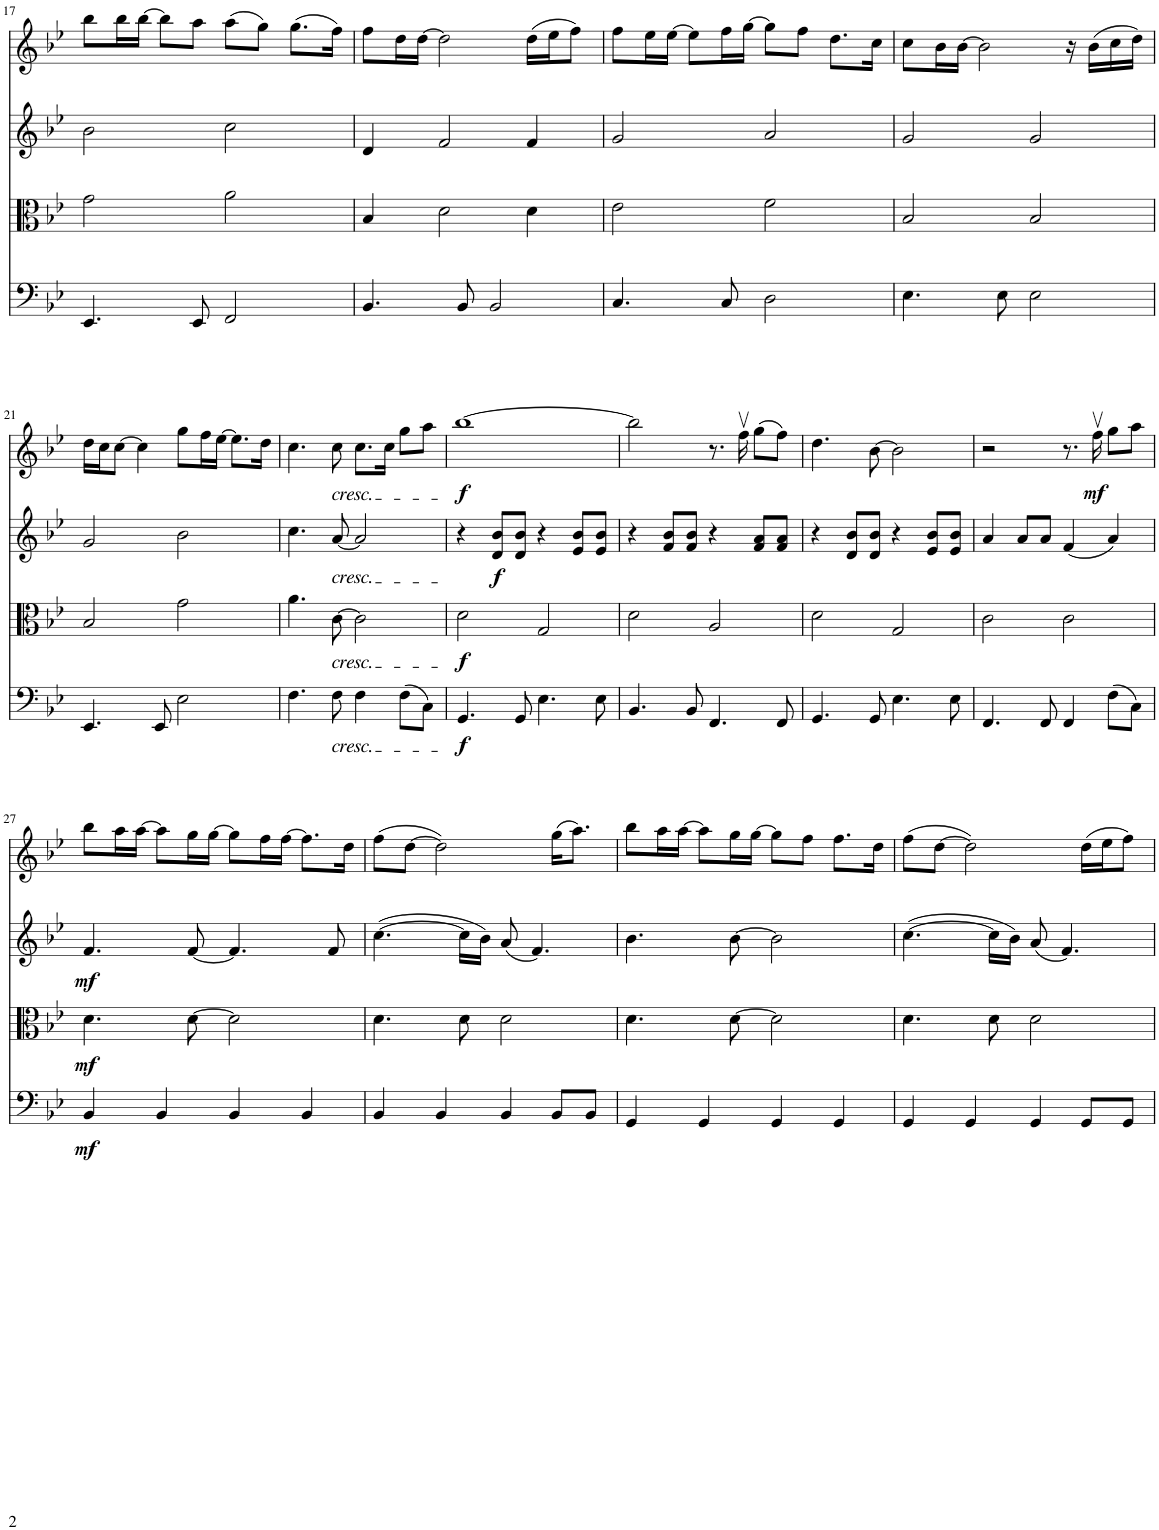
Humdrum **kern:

**kern	**dynam	**kern	**dynam	**kern	**dynam	**kern	**dynam
*part4	*part4	*part3	*part3	*part2	*part2	*part1	*part1
*staff4	*staff4	*staff3	*staff3	*staff2	*staff2	*staff1	*staff1
*I"Cello	*	*I"Viola	*	*I"Violin II	*	*I"Violin l	*
*	*	*I'V	*	*I'V	*	*I'V	*
!!LO:PB:g=z
*clefF4	*	*clefC3	*	*clefG2	*	*clefG2	*
*k[b-e-]	*	*k[b-e-]	*	*k[b-e-]	*	*k[b-e-]	*
*M4/4	*	*M4/4	*	*M4/4	*	*M4/4	*
=17	=17	=17	=17	=17	=17	=17	=17
4.EE-/	.	2g\	.	2b-\	.	8bb-\L	.
.	.	.	.	.	.	16bb-\L	.
.	.	.	.	.	.	[>16bb-\JJ	.
.	.	.	.	.	.	8bb-\L]	.
8EE-/	.	.	.	.	.	8aa\J	.
2FF/	.	2a\	.	2cc\	.	(>8aa\L	.
.	.	.	.	.	.	8gg\J)	.
.	.	.	.	.	.	(>8.gg\L	.
.	.	.	.	.	.	16ff\Jk)	.
=18	=18	=18	=18	=18	=18	=18	=18
4.BB-/	.	4B-/	.	4d/	.	8ff\L	.
.	.	.	.	.	.	16dd\L	.
.	.	.	.	.	.	[>16dd\JJ	.
.	.	2d\	.	2f/	.	2dd\]	.
8BB-/	.	.	.	.	.	.	.
2BB-/	.	.	.	.	.	.	.
.	.	4d\	.	4f/	.	(>16dd\LL	.
.	.	.	.	.	.	16ee-\J	.
.	.	.	.	.	.	8ff\J)	.
=19	=19	=19	=19	=19	=19	=19	=19
4.C/	.	2e-\	.	2g/	.	8ff\L	.
.	.	.	.	.	.	16ee-\L	.
.	.	.	.	.	.	[>16ee-\JJ	.
.	.	.	.	.	.	8ee-\L]	.
8C/	.	.	.	.	.	16ff\L	.
.	.	.	.	.	.	[>16gg\JJ	.
2D\	.	2f\	.	2a/	.	8gg\L]	.
.	.	.	.	.	.	8ff\J	.
.	.	.	.	.	.	8.dd\L	.
.	.	.	.	.	.	16cc\Jk	.
=20	=20	=20	=20	=20	=20	=20	=20
4.E-\	.	2B-/	.	2g/	.	8cc\L	.
.	.	.	.	.	.	16b-\L	.
.	.	.	.	.	.	[>16b-\JJ	.
.	.	.	.	.	.	2b-\]	.
8E-\	.	.	.	.	.	.	.
2E-\	.	2B-/	.	2g/	.	.	.
.	.	.	.	.	.	16r	.
.	.	.	.	.	.	(>16b-\LL	.
.	.	.	.	.	.	16cc\	.
.	.	.	.	.	.	16dd\JJ)	.
!!LO:LB:g=z
=21	=21	=21	=21	=21	=21	=21	=21
4.EE-/	.	2B-/	.	2g/	.	16dd\LL	.
.	.	.	.	.	.	16cc\J	.
.	.	.	.	.	.	[>8cc\J	.
.	.	.	.	.	.	4cc\]	.
8EE-/	.	.	.	.	.	.	.
2E-\	.	2g\	.	2b-\	.	8gg\L	.
.	.	.	.	.	.	16ff\L	.
.	.	.	.	.	.	[>16ee-\JJ	.
.	.	.	.	.	.	8.ee-\L]	.
.	.	.	.	.	.	16dd\Jk	.
=22	=22	=22	=22	=22	=22	=22	=22
4.F\	.	4.a\	.	4.cc\	.	4.cc\	.
!	!	!	!	!	!	!LO:TX:b:i:t=cresc.	!
!	!	!	!	!LO:TX:b:i:t=cresc.	!	!	!
!	!	!LO:TX:b:i:t=cresc.	!	!	!	!	!
!LO:TX:b:i:t=cresc.	!	!	!	!	!	!	!
8F\	.	[>8c\	.	[<8a/	.	8cc\	.
4F\	.	2c\]	.	2a/]	.	8.cc\L	.
.	.	.	.	.	.	16cc\Jk	.
(>8F\L	.	.	.	.	.	8gg\L	.
8C\J)	.	.	.	.	.	8aa\J	.
=23	=23	=23	=23	=23	=23	=23	=23
!	!LO:DY:b	!	!LO:DY:b	!	!	!	!LO:DY:b
4.GG/	f	2d\	f	4r	.	[>1bb-	f
!	!	!	!	!	!LO:DY:b	!	!
.	.	.	.	8d/ 8b-/L	f	.	.
8GG/	.	.	.	8d/ 8b-/J	.	.	.
4.E-\	.	2G/	.	4r	.	.	.
.	.	.	.	8e-/ 8b-/L	.	.	.
8E-\	.	.	.	8e-/ 8b-/J	.	.	.
=24	=24	=24	=24	=24	=24	=24	=24
4.BB-/	.	2d\	.	4r	.	2bb-\]	.
.	.	.	.	8f/ 8b-/L	.	.	.
8BB-/	.	.	.	8f/ 8b-/J	.	.	.
4.FF/	.	2A/	.	4r	.	8.r	.
.	.	.	.	.	.	16ffv\	.
.	.	.	.	8f/ 8a/L	.	(>8gg\L	.
8FF/	.	.	.	8f/ 8a/J	.	8ff\J)	.
=25	=25	=25	=25	=25	=25	=25	=25
4.GG/	.	2d\	.	4r	.	4.dd\	.
.	.	.	.	8d/ 8b-/L	.	.	.
8GG/	.	.	.	8d/ 8b-/J	.	[>8b-\	.
4.E-\	.	2G/	.	4r	.	2b-\]	.
.	.	.	.	8e-/ 8b-/L	.	.	.
8E-\	.	.	.	8e-/ 8b-/J	.	.	.
=26	=26	=26	=26	=26	=26	=26	=26
4.FF/	.	2c\	.	4a/	.	2r	.
.	.	.	.	8a/L	.	.	.
8FF/	.	.	.	8a/J	.	.	.
4FF/	.	2c\	.	(<4f/	.	8.r	.
!	!	!	!	!	!	!	!LO:DY:b
.	.	.	.	.	.	16ffv\	mf
(>8F\L	.	.	.	4a/)	.	8gg\L	.
8C\J)	.	.	.	.	.	8aa\J	.
!!LO:LB:g=z
=27	=27	=27	=27	=27	=27	=27	=27
!	!LO:DY:b	!	!LO:DY:b	!	!LO:DY:b	!	!
4BB-/	mf	4.d\	mf	4.f/	mf	8bb-\L	.
.	.	.	.	.	.	16aa\L	.
.	.	.	.	.	.	[>16aa\JJ	.
4BB-/	.	.	.	.	.	8aa\L]	.
.	.	[>8d\	.	[<8f/	.	16gg\L	.
.	.	.	.	.	.	[>16gg\JJ	.
4BB-/	.	2d\]	.	4.f/]	.	8gg\L]	.
.	.	.	.	.	.	16ff\L	.
.	.	.	.	.	.	[>16ff\JJ	.
4BB-/	.	.	.	.	.	8.ff\L]	.
.	.	.	.	8f/	.	.	.
.	.	.	.	.	.	16dd\Jk	.
=28	=28	=28	=28	=28	=28	=28	=28
4BB-/	.	4.d\	.	(>[>4.cc\	.	(>8ff\L	.
.	.	.	.	.	.	[>8dd\J	.
4BB-/	.	.	.	.	.	2dd\])	.
.	.	8d\	.	16cc\LL]	.	.	.
.	.	.	.	16b-\JJ)	.	.	.
4BB-/	.	2d\	.	(<8a/	.	.	.
.	.	.	.	4.f/)	.	.	.
8BB-/L	.	.	.	.	.	(>16gg\KL	.
.	.	.	.	.	.	8.aa\J)	.
8BB-/J	.	.	.	.	.	.	.
=29	=29	=29	=29	=29	=29	=29	=29
4GG/	.	4.d\	.	4.b-\	.	8bb-\L	.
.	.	.	.	.	.	16aa\L	.
.	.	.	.	.	.	[>16aa\JJ	.
4GG/	.	.	.	.	.	8aa\L]	.
.	.	[>8d\	.	[>8b-\	.	16gg\L	.
.	.	.	.	.	.	[>16gg\JJ	.
4GG/	.	2d\]	.	2b-\]	.	8gg\L]	.
.	.	.	.	.	.	8ff\J	.
4GG/	.	.	.	.	.	8.ff\L	.
.	.	.	.	.	.	16dd\Jk	.
=30	=30	=30	=30	=30	=30	=30	=30
4GG/	.	4.d\	.	(>[>4.cc\	.	(>8ff\L	.
.	.	.	.	.	.	[>8dd\J	.
4GG/	.	.	.	.	.	2dd\])	.
.	.	8d\	.	16cc\LL]	.	.	.
.	.	.	.	16b-\JJ)	.	.	.
4GG/	.	2d\	.	(<8a/	.	.	.
.	.	.	.	4.f/)	.	.	.
8GG/L	.	.	.	.	.	(>16dd\LL	.
.	.	.	.	.	.	16ee-\J	.
8GG/J	.	.	.	.	.	8ff\J)	.
=	=	=	=	=	=	=	=
*-	*-	*-	*-	*-	*-	*-	*-
